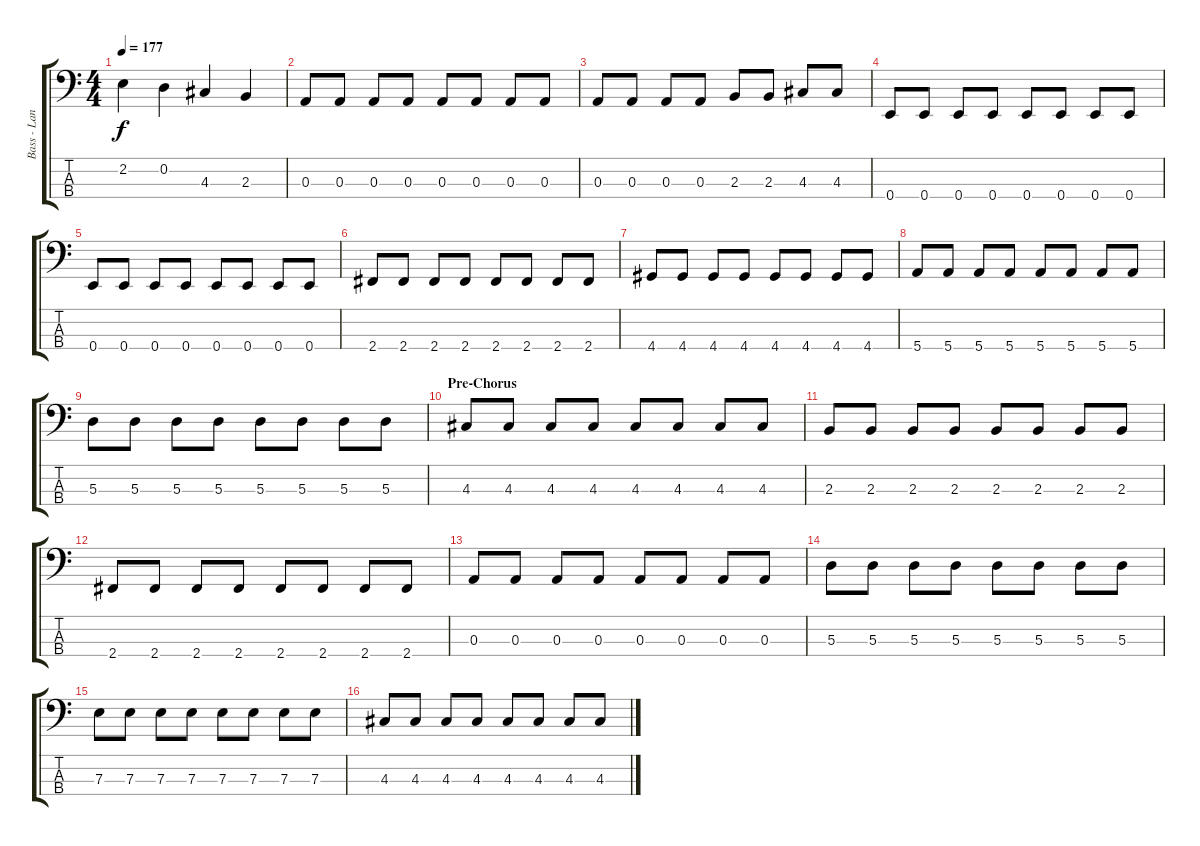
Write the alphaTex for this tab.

\track ("Bass - Lani Perkis" "Bass - Lan") {instrument electricbasspick}
\staff {score tabs}
\tuning (G2 D2 A1 E1) {hide}
\ts (4 4)
\tempo 177
\clef f4
\ks c
2.2.4{dy f} 0.2.4 4.3.4 2.3.4 |
0.3.8 0.3.8 0.3.8 0.3.8 0.3.8 0.3.8 0.3.8 0.3.8 |
0.3.8 0.3.8 0.3.8 0.3.8 2.3.8 2.3.8 4.3.8 4.3.8 |
0.4.8 0.4.8 0.4.8 0.4.8 0.4.8 0.4.8 0.4.8 0.4.8 |
0.4.8 0.4.8 0.4.8 0.4.8 0.4.8 0.4.8 0.4.8 0.4.8 |
2.4.8 2.4.8 2.4.8 2.4.8 2.4.8 2.4.8 2.4.8 2.4.8 |
4.4.8 4.4.8 4.4.8 4.4.8 4.4.8 4.4.8 4.4.8 4.4.8 |
5.4.8 5.4.8 5.4.8 5.4.8 5.4.8 5.4.8 5.4.8 5.4.8 |
5.3.8 5.3.8 5.3.8 5.3.8 5.3.8 5.3.8 5.3.8 5.3.8 |
\section ("" "Pre-Chorus")
4.3.8 4.3.8 4.3.8 4.3.8 4.3.8 4.3.8 4.3.8 4.3.8 |
2.3.8 2.3.8 2.3.8 2.3.8 2.3.8 2.3.8 2.3.8 2.3.8 |
2.4.8 2.4.8 2.4.8 2.4.8 2.4.8 2.4.8 2.4.8 2.4.8 |
0.3.8 0.3.8 0.3.8 0.3.8 0.3.8 0.3.8 0.3.8 0.3.8 |
5.3.8 5.3.8 5.3.8 5.3.8 5.3.8 5.3.8 5.3.8 5.3.8 |
7.3.8 7.3.8 7.3.8 7.3.8 7.3.8 7.3.8 7.3.8 7.3.8 |
4.3.8 4.3.8 4.3.8 4.3.8 4.3.8 4.3.8 4.3.8 4.3.8
